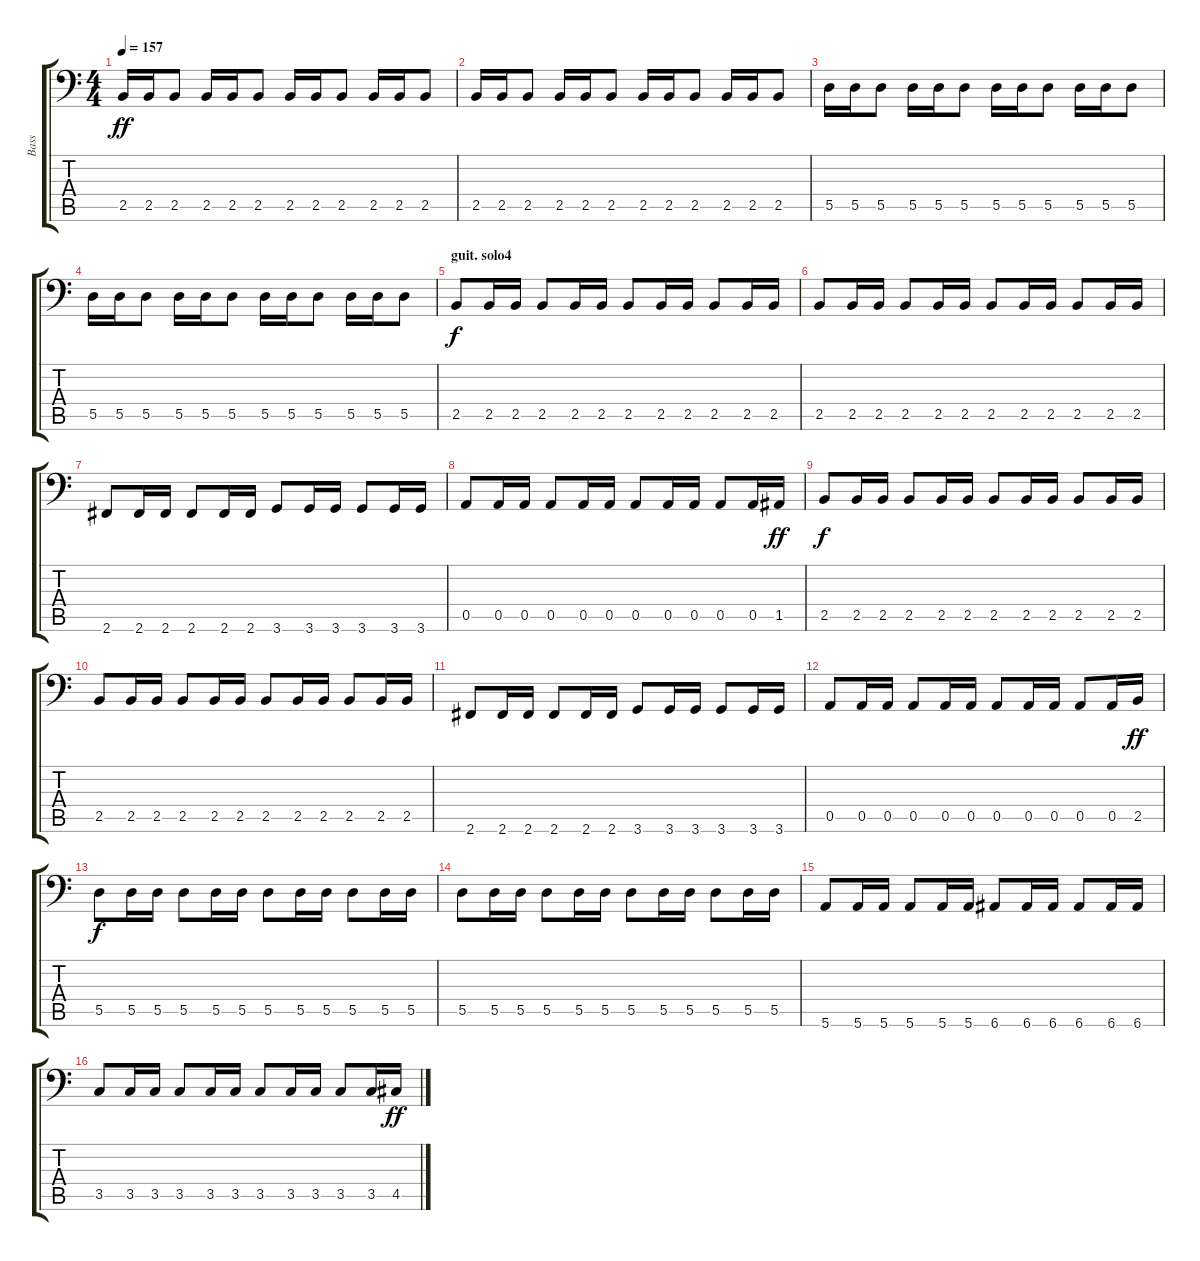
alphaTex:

\track ("Bass" "Bass") {instrument electricbassfinger}
\staff {score tabs}
\tuning (E3 B2 G2 D2 A1 E1) {hide}
\ts (4 4)
\tempo 157
\clef f4
\ks c
2.5.16{dy ff} 2.5.16 2.5.8 2.5.16 2.5.16 2.5.8 2.5.16 2.5.16 2.5.8 2.5.16 2.5.16 2.5.8 |
2.5.16 2.5.16 2.5.8 2.5.16 2.5.16 2.5.8 2.5.16 2.5.16 2.5.8 2.5.16 2.5.16 2.5.8 |
5.5.16 5.5.16 5.5.8 5.5.16 5.5.16 5.5.8 5.5.16 5.5.16 5.5.8 5.5.16 5.5.16 5.5.8 |
5.5.16 5.5.16 5.5.8 5.5.16 5.5.16 5.5.8 5.5.16 5.5.16 5.5.8 5.5.16 5.5.16 5.5.8 |
\section ("" "guit. solo4")
2.5.8{dy f} 2.5.16 2.5.16 2.5.8 2.5.16 2.5.16 2.5.8 2.5.16 2.5.16 2.5.8 2.5.16 2.5.16 |
2.5.8 2.5.16 2.5.16 2.5.8 2.5.16 2.5.16 2.5.8 2.5.16 2.5.16 2.5.8 2.5.16 2.5.16 |
2.6.8 2.6.16 2.6.16 2.6.8 2.6.16 2.6.16 3.6.8 3.6.16 3.6.16 3.6.8 3.6.16 3.6.16 |
0.5.8 0.5.16 0.5.16 0.5.8 0.5.16 0.5.16 0.5.8 0.5.16 0.5.16 0.5.8 0.5.16 1.5.16{dy ff} |
2.5.8{dy f} 2.5.16 2.5.16 2.5.8 2.5.16 2.5.16 2.5.8 2.5.16 2.5.16 2.5.8 2.5.16 2.5.16 |
2.5.8 2.5.16 2.5.16 2.5.8 2.5.16 2.5.16 2.5.8 2.5.16 2.5.16 2.5.8 2.5.16 2.5.16 |
2.6.8 2.6.16 2.6.16 2.6.8 2.6.16 2.6.16 3.6.8 3.6.16 3.6.16 3.6.8 3.6.16 3.6.16 |
0.5.8 0.5.16 0.5.16 0.5.8 0.5.16 0.5.16 0.5.8 0.5.16 0.5.16 0.5.8 0.5.16 2.5.16{dy ff} |
5.5.8{dy f} 5.5.16 5.5.16 5.5.8 5.5.16 5.5.16 5.5.8 5.5.16 5.5.16 5.5.8 5.5.16 5.5.16 |
5.5.8 5.5.16 5.5.16 5.5.8 5.5.16 5.5.16 5.5.8 5.5.16 5.5.16 5.5.8 5.5.16 5.5.16 |
5.6.8 5.6.16 5.6.16 5.6.8 5.6.16 5.6.16 6.6.8 6.6.16 6.6.16 6.6.8 6.6.16 6.6.16 |
3.5.8 3.5.16 3.5.16 3.5.8 3.5.16 3.5.16 3.5.8 3.5.16 3.5.16 3.5.8 3.5.16 4.5.16{dy ff}
